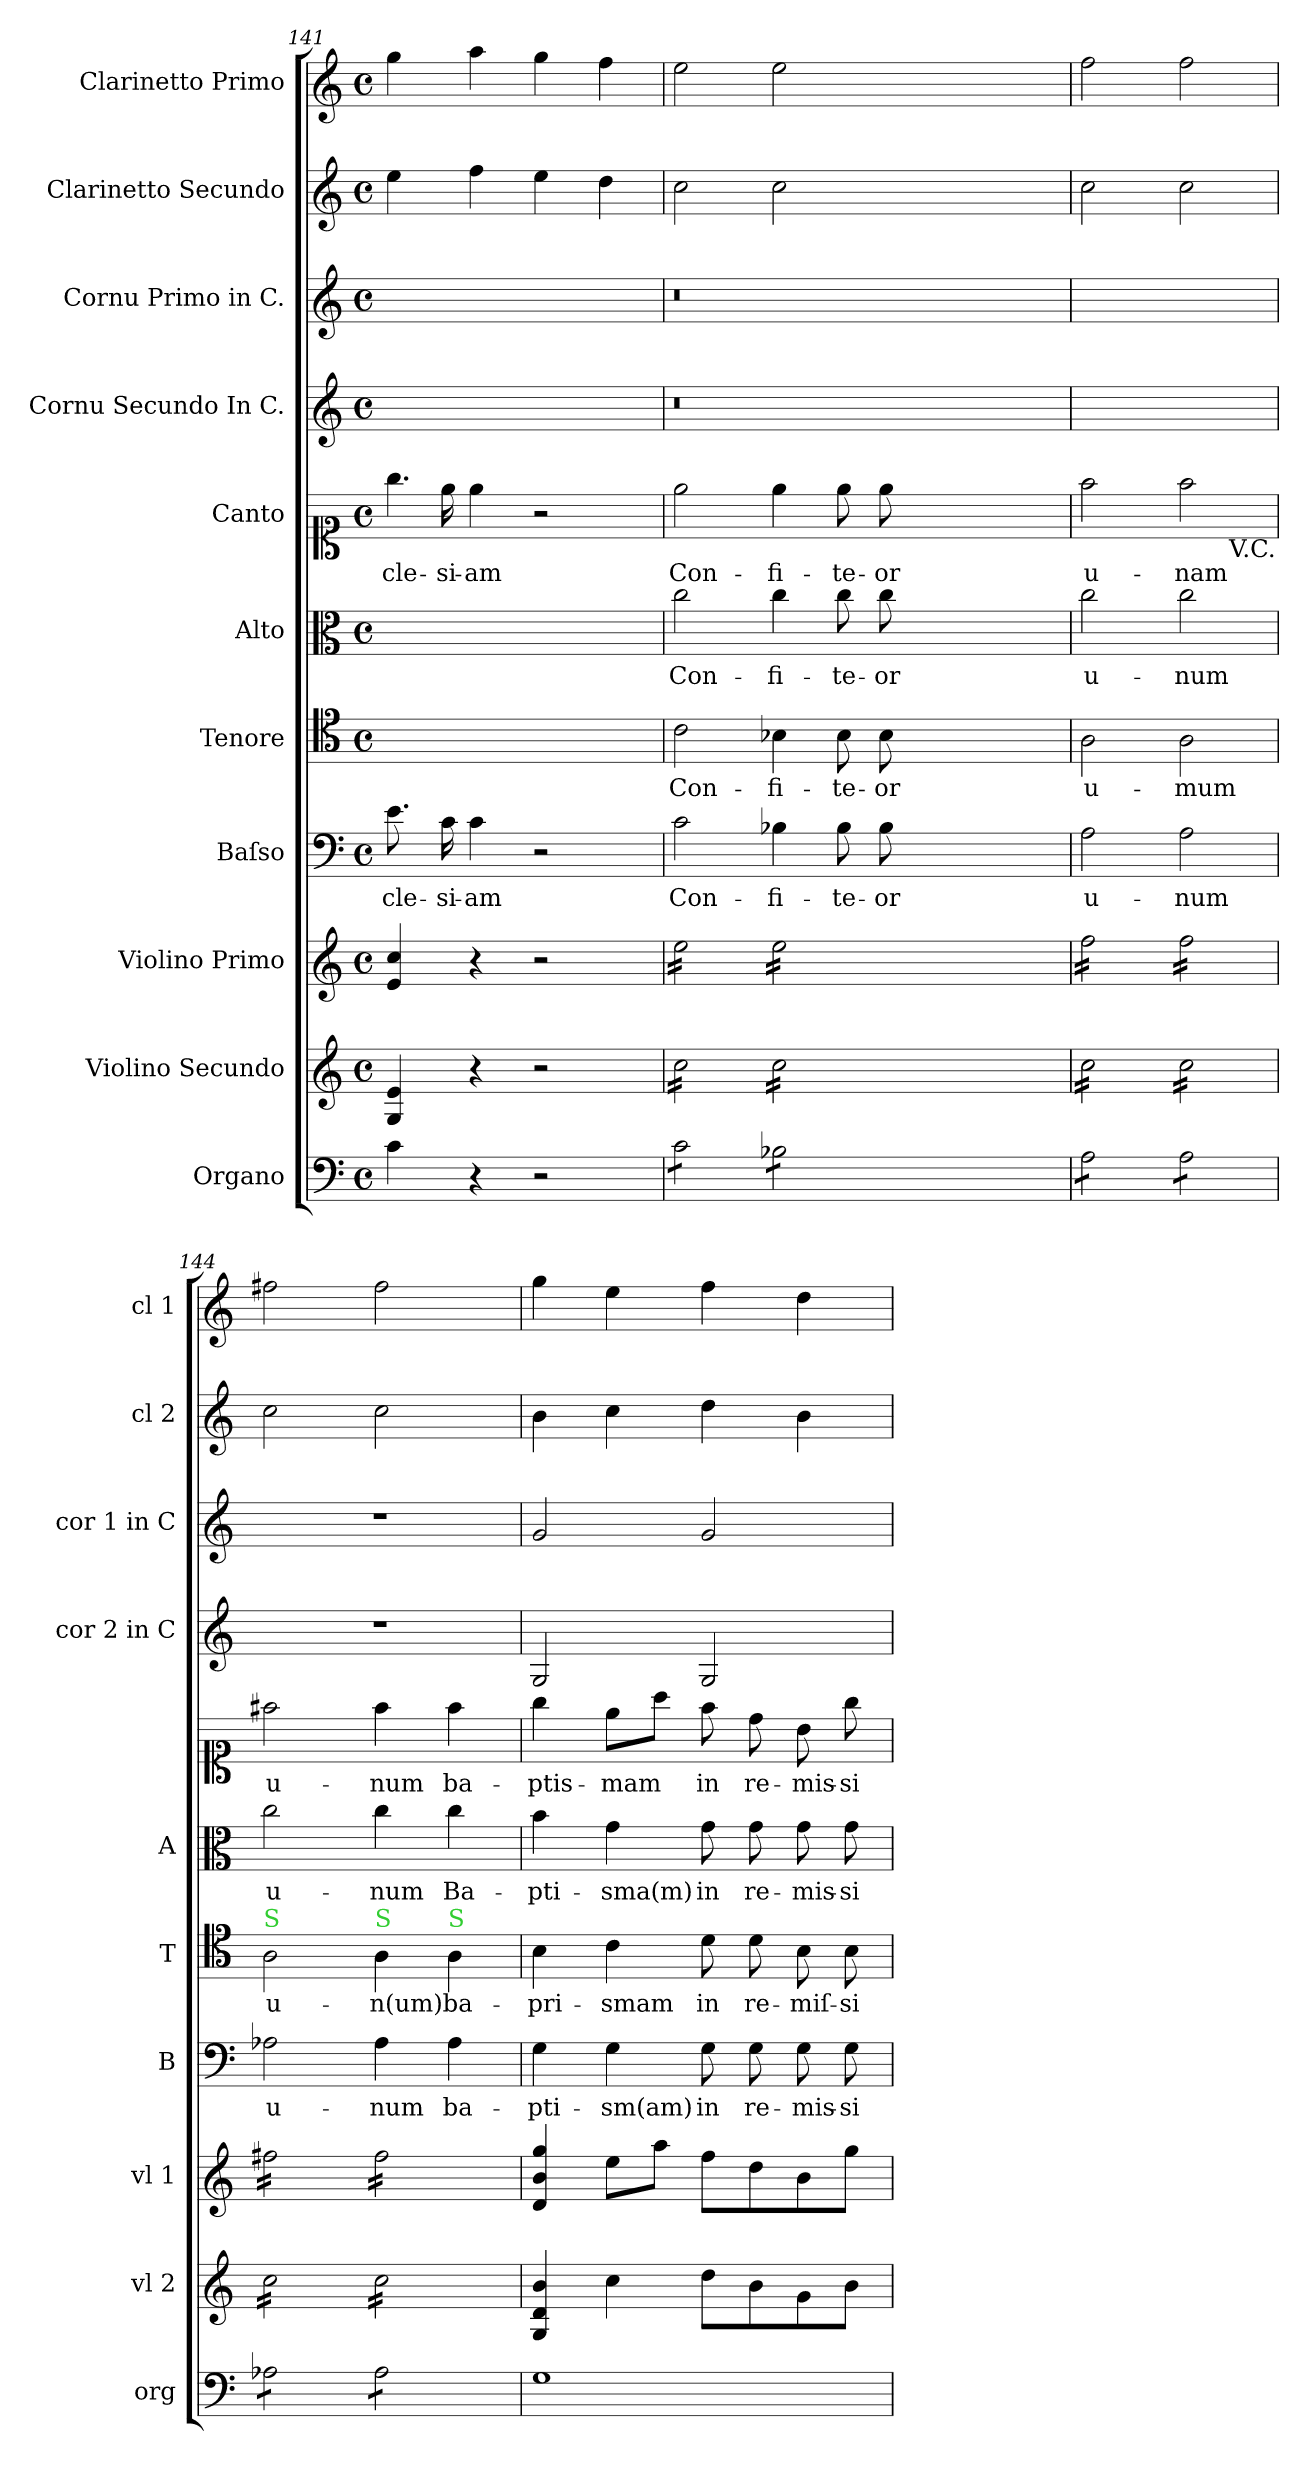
**kern	**kern	**kern	**kern	**text	**kern	**text	**kern	**text	**kern	**text	**kern	**kern	**kern	**kern
*part11	*part10	*part9	*part8	*part8	*part7	*part7	*part6	*part6	*part5	*part5	*part4	*part3	*part2	*part1
*staff11	*staff10	*staff9	*staff8	*staff8	*staff7	*staff7	*staff6	*staff6	*staff5	*staff5	*staff4	*staff3	*staff2	*staff1
*I"Organo	*I"Violino Secundo	*I"Violino Primo	*I"Baſso	*	*I"Tenore	*	*I"Alto	*	*I"Canto	*	*I"Cornu Secundo In C.	*I"Cornu Primo in C.	*I"Clarinetto Secundo	*I"Clarinetto Primo
*I'org	*I'vl 2	*I'vl 1	*I'B	*	*I'T	*	*I'A	*	*	*	*I'cor 2 in C	*I'cor 1 in C	*I'cl 2	*I'cl 1
*clefF4	*clefG2	*clefG2	*clefF4	*	*clefC4	*	*clefC3	*	*clefC1	*	*clefG2	*clefG2	*clefG2	*clefG2
*	*	*	*	*	*	*	*	*	*	*	*ITrd8c12	*ITrd8c12	*	*
*k[]	*k[]	*k[]	*k[]	*	*k[]	*	*k[]	*	*k[]	*	*k[]	*k[]	*k[]	*k[]
*C:	*C:	*C:	*C:	*	*C:	*	*C:	*	*C:	*	*C:	*C:	*C:	*C:
*M4/4	*M4/4	*M4/4	*M4/4	*	*M4/4	*	*M4/4	*	*M4/4	*	*M4/4	*M4/4	*M4/4	*M4/4
*met(c)	*met(c)	*met(c)	*met(c)	*	*met(c)	*	*met(c)	*	*met(c)	*	*met(c)	*met(c)	*met(c)	*met(c)
=141	=141	=141	=141	=141	=141	=141	=141	=141	=141	=141	=141	=141	=141	=141
!	!	!	!	!	!	!	!	!	!LO:N:vis=4.	!	!	!	!	!
4c\	4G/ 4e/	4e/ 4cc/	8.e\	-cle-	1ryy	.	1ryy	.	8.gg\	-cle-	1ryy	1ryy	4ee\	4gg\
.	.	.	16c\	-si-	.	.	.	.	16ee\	-si-	.	.	.	.
4r	4r	4r	4c\	-am	.	.	.	.	4ee\	-am	.	.	4ff\	4aa\
2r	2r	2r	2r	.	.	.	.	.	2r	.	.	.	4ee\	4gg\
.	.	.	.	.	.	.	.	.	.	.	.	.	4dd\	4ff\
=142	=142	=142	=142	=142	=142	=142	=142	=142	=142	=142	=142	=142	=142	=142
*tremolo	*	*	*	*	*	*	*	*	*	*	*	*	*	*
*	*tremolo	*	*	*	*	*	*	*	*	*	*	*	*	*
*	*	*tremolo	*	*	*	*	*	*	*	*	*	*	*	*
8c\L	16cc\LL	16ee\LL	2c\	Con-	2c\	Con-	2cc\	Con-	2ee\	Con-	0r	0r	2cc\	2ee\
.	16cc\	16ee\	.	.	.	.	.	.	.	.	.	.	.	.
8c\	16cc\	16ee\	.	.	.	.	.	.	.	.	.	.	.	.
.	16cc\	16ee\	.	.	.	.	.	.	.	.	.	.	.	.
8c\	16cc\	16ee\	.	.	.	.	.	.	.	.	.	.	.	.
.	16cc\	16ee\	.	.	.	.	.	.	.	.	.	.	.	.
8c\J	16cc\	16ee\	.	.	.	.	.	.	.	.	.	.	.	.
.	16cc\JJ	16ee\JJ	.	.	.	.	.	.	.	.	.	.	.	.
8B-X\L	16cc\LL	16ee\LL	4B-X\	-fi-	4B-X\	-fi-	4cc\	-fi-	4ee\	-fi-	.	.	2cc\	2ee\
.	16cc\	16ee\	.	.	.	.	.	.	.	.	.	.	.	.
8B-X\	16cc\	16ee\	.	.	.	.	.	.	.	.	.	.	.	.
.	16cc\	16ee\	.	.	.	.	.	.	.	.	.	.	.	.
8B-X\	16cc\	16ee\	8B-\	-te-	8B-\	-te-	8cc\	-te-	8ee\	-te-	.	.	.	.
.	16cc\	16ee\	.	.	.	.	.	.	.	.	.	.	.	.
8B-X\J	16cc\	16ee\	8B-\	-or	8B-\	-or	8cc\	-or	8ee\	-or	.	.	.	.
.	16cc\JJ	16ee\JJ	.	.	.	.	.	.	.	.	.	.	.	.
1ryy	1ryy	1ryy	1ryy	.	1ryy	.	1ryy	.	1ryy	.	.	.	1ryy	1ryy
=143	=143	=143	=143	=143	=143	=143	=143	=143	=143	=143	=143	=143	=143	=143
8A\L	16cc\LL	16ff\LL	2A\	u-	2A\	u-	2cc\	u-	2ff\	u-	1ryy	1ryy	2cc\	2ff\
.	16cc\	16ff\	.	.	.	.	.	.	.	.	.	.	.	.
8A\	16cc\	16ff\	.	.	.	.	.	.	.	.	.	.	.	.
.	16cc\	16ff\	.	.	.	.	.	.	.	.	.	.	.	.
8A\	16cc\	16ff\	.	.	.	.	.	.	.	.	.	.	.	.
.	16cc\	16ff\	.	.	.	.	.	.	.	.	.	.	.	.
8A\J	16cc\	16ff\	.	.	.	.	.	.	.	.	.	.	.	.
.	16cc\JJ	16ff\JJ	.	.	.	.	.	.	.	.	.	.	.	.
8A\L	16cc\LL	16ff\LL	2A\	-num	2A\	-mum	2cc\	-num	2ff\	-nam	.	.	2cc\	2ff\
.	16cc\	16ff\	.	.	.	.	.	.	.	.	.	.	.	.
8A\	16cc\	16ff\	.	.	.	.	.	.	.	.	.	.	.	.
.	16cc\	16ff\	.	.	.	.	.	.	.	.	.	.	.	.
8A\	16cc\	16ff\	.	.	.	.	.	.	.	.	.	.	.	.
.	16cc\	16ff\	.	.	.	.	.	.	.	.	.	.	.	.
8A\J	16cc\	16ff\	.	.	.	.	.	.	.	.	.	.	.	.
.	16cc\JJ	16ff\JJ	.	.	.	.	.	.	.	.	.	.	.	.
!	!	!	!	!	!	!	!	!	!LO:TX:b:rj:t=V.C.	!	!	!	!	!
=144	=144	=144	=144	=144	=144	=144	=144	=144	=144	=144	=144	=144	=144	=144
!	!	!	!	!	!LO:TX:a:color=limegreen:t=S	!	!	!	!	!	!	!	!	!
8A-X\L	16cc\LL	16ff#X\LL	2A-X\	u-	2A\	u-	2cc\	u-	2ff#X\	u-	1r	1r	2cc\	2ff#X\
.	16cc\	16ff#X\	.	.	.	.	.	.	.	.	.	.	.	.
8A-X\	16cc\	16ff#X\	.	.	.	.	.	.	.	.	.	.	.	.
.	16cc\	16ff#X\	.	.	.	.	.	.	.	.	.	.	.	.
8A-X\	16cc\	16ff#X\	.	.	.	.	.	.	.	.	.	.	.	.
.	16cc\	16ff#X\	.	.	.	.	.	.	.	.	.	.	.	.
8A-X\J	16cc\	16ff#X\	.	.	.	.	.	.	.	.	.	.	.	.
.	16cc\JJ	16ff#X\JJ	.	.	.	.	.	.	.	.	.	.	.	.
!	!	!	!	!	!LO:TX:a:color=limegreen:t=S	!	!	!	!	!	!	!	!	!
8A-\L	16cc\LL	16ff#\LL	4A-\	-num	4A\	-n(um)	4cc\	-num	4ff#\	-num	.	.	2cc\	2ff#\
.	16cc\	16ff#\	.	.	.	.	.	.	.	.	.	.	.	.
8A-\	16cc\	16ff#\	.	.	.	.	.	.	.	.	.	.	.	.
.	16cc\	16ff#\	.	.	.	.	.	.	.	.	.	.	.	.
!	!	!	!	!	!LO:TX:a:color=limegreen:t=S	!	!	!	!	!	!	!	!	!
8A-\	16cc\	16ff#\	4A-\	ba-	4A\	ba-	4cc\	Ba-	4ff#\	ba-	.	.	.	.
.	16cc\	16ff#\	.	.	.	.	.	.	.	.	.	.	.	.
8A-\J	16cc\	16ff#\	.	.	.	.	.	.	.	.	.	.	.	.
*Xtremolo	*	*	*	*	*	*	*	*	*	*	*	*	*	*
.	16cc\JJ	16ff#\JJ	.	.	.	.	.	.	.	.	.	.	.	.
*	*	*Xtremolo	*	*	*	*	*	*	*	*	*	*	*	*
*	*Xtremolo	*	*	*	*	*	*	*	*	*	*	*	*	*
=145	=145	=145	=145	=145	=145	=145	=145	=145	=145	=145	=145	=145	=145	=145
1G	4G/ 4d/ 4b/	4d/ 4b/ 4gg/	4G\	-pti-	4B\	-pri-	4b\	-pti-	4gg\	-ptis-	2GG/	2G/	4b\	4gg\
.	4cc\	8ee\L	4G\	-sm(am)	4c\	-smam	4g\	-sma(m)	8ee\L	-mam	.	.	4cc\	4ee\
.	.	8aa\J	.	.	.	.	.	.	8aa\J	.	.	.	.	.
.	8dd\L	8ff\L	8G\	in	8d\	in	8g\	in	8ff\	in	2GG/	2G/	4dd\	4ff\
.	8b\	8dd\	8G\	re-	8d\	re-	8g\	re-	8dd\	re-	.	.	.	.
.	8g\	8b\	8G\	-mis-	8B\	-miſ-	8g\	-mis-	8b\	-mis-	.	.	4b\	4dd\
.	8b\J	8gg\J	8G\	-si-	8B\	-si-	8g\	-si-	8gg\	-si-	.	.	.	.
=	=	=	=	=	=	=	=	=	=	=	=	=	=	=
*-	*-	*-	*-	*-	*-	*-	*-	*-	*-	*-	*-	*-	*-	*-
